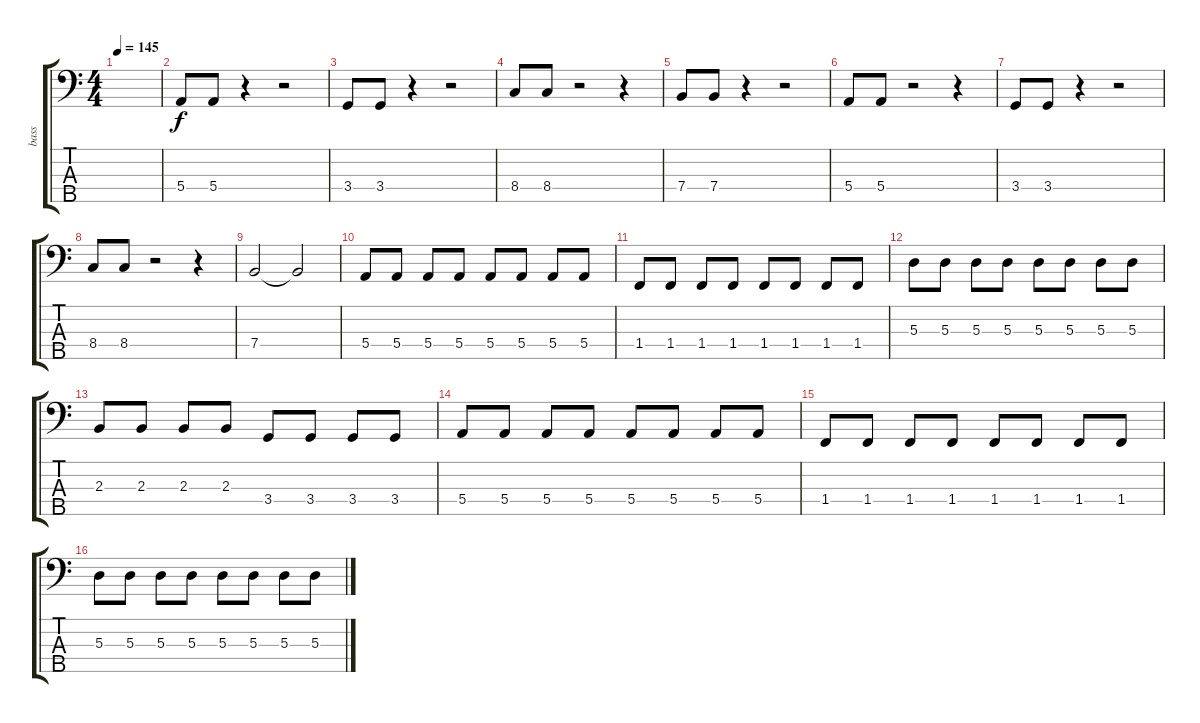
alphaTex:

\track ("bass" "bass") {instrument electricbassfinger}
\staff {score tabs}
\tuning (G2 D2 A1 E1 B0) {hide}
\ts (4 4)
\tempo 145
\clef f4
\ks c
|
5.4.8 5.4.8 r.4 r.2 |
3.4.8 3.4.8 r.4 r.2 |
8.4.8 8.4.8 r.2 r.4 |
7.4.8 7.4.8 r.4 r.2 |
5.4.8 5.4.8 r.2 r.4 |
3.4.8 3.4.8 r.4 r.2 |
8.4.8 8.4.8 r.2 r.4 |
7.4.2 7.4{t}.2 |
5.4.8 5.4.8 5.4.8 5.4.8 5.4.8 5.4.8 5.4.8 5.4.8 |
1.4.8 1.4.8 1.4.8 1.4.8 1.4.8 1.4.8 1.4.8 1.4.8 |
5.3.8 5.3.8 5.3.8 5.3.8 5.3.8 5.3.8 5.3.8 5.3.8 |
2.3.8 2.3.8 2.3.8 2.3.8 3.4.8 3.4.8 3.4.8 3.4.8 |
5.4.8 5.4.8 5.4.8 5.4.8 5.4.8 5.4.8 5.4.8 5.4.8 |
1.4.8 1.4.8 1.4.8 1.4.8 1.4.8 1.4.8 1.4.8 1.4.8 |
5.3.8 5.3.8 5.3.8 5.3.8 5.3.8 5.3.8 5.3.8 5.3.8
